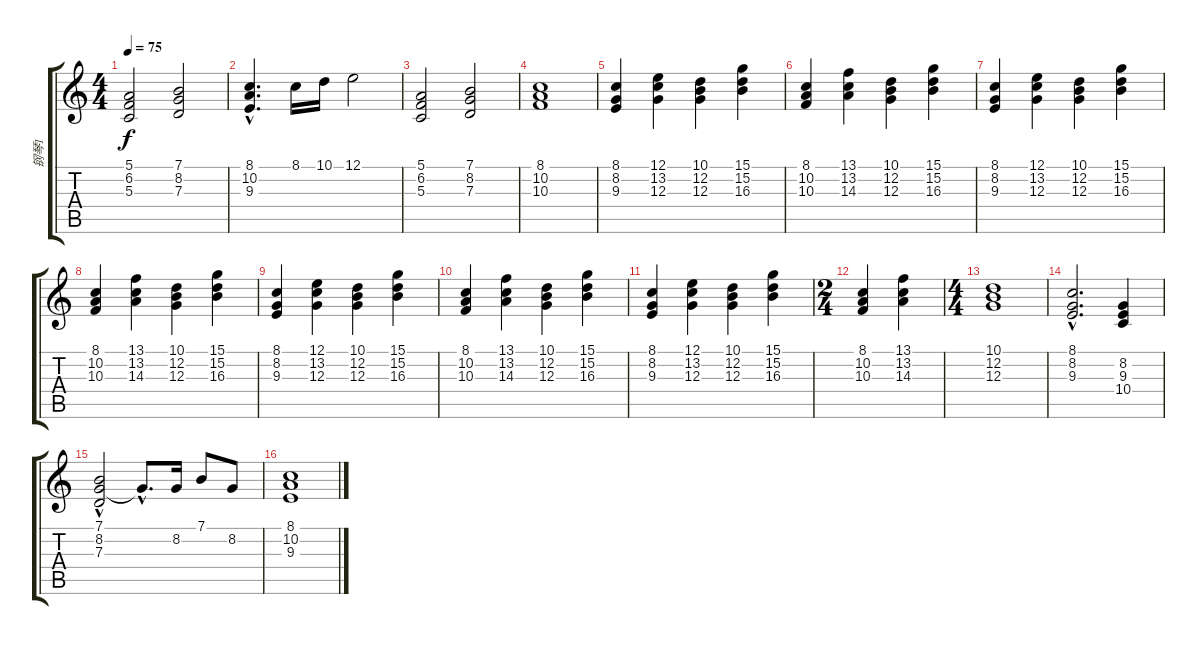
\track ("钢琴1" "钢琴1") {instrument brightacousticpiano}
\staff {score tabs}
\tuning (E4 B3 G3 D3 A2 E2) {hide}
\ts (4 4)
\tempo 75
\clef g2
\ks c
(5.1 6.2 5.3).2{dy f} (7.1 8.2 7.3).2 |
(8.1{hac} 10.2{hac} 9.3{hac}).4{d} 8.1.16 10.1.16 12.1.2 |
(5.1 6.2 5.3).2 (7.1 8.2 7.3).2 |
(8.1 10.2 10.3).1 |
(8.1 8.2 9.3).4 (12.1 13.2 12.3).4 (10.1 12.2 12.3).4 (15.1 15.2 16.3).4 |
(8.1 10.2 10.3).4 (13.1 13.2 14.3).4 (10.1 12.2 12.3).4 (15.1 15.2 16.3).4 |
(8.1 8.2 9.3).4 (12.1 13.2 12.3).4 (10.1 12.2 12.3).4 (15.1 15.2 16.3).4 |
(8.1 10.2 10.3).4 (13.1 13.2 14.3).4 (10.1 12.2 12.3).4 (15.1 15.2 16.3).4 |
(8.1 8.2 9.3).4 (12.1 13.2 12.3).4 (10.1 12.2 12.3).4 (15.1 15.2 16.3).4 |
(8.1 10.2 10.3).4 (13.1 13.2 14.3).4 (10.1 12.2 12.3).4 (15.1 15.2 16.3).4 |
(8.1 8.2 9.3).4 (12.1 13.2 12.3).4 (10.1 12.2 12.3).4 (15.1 15.2 16.3).4 |
\ts (2 4)
(8.1 10.2 10.3).4 (13.1 13.2 14.3).4 |
\ts (4 4)
(10.1 12.2 12.3).1 |
(8.1{hac} 8.2{hac} 9.3{hac}).2{d} (8.2 9.3 10.4).4 |
(7.1{hac} 8.2 7.3).2 8.2{hac t}.8{d} 8.2.16 7.1.8 8.2.8 |
(8.1 10.2 9.3).1
